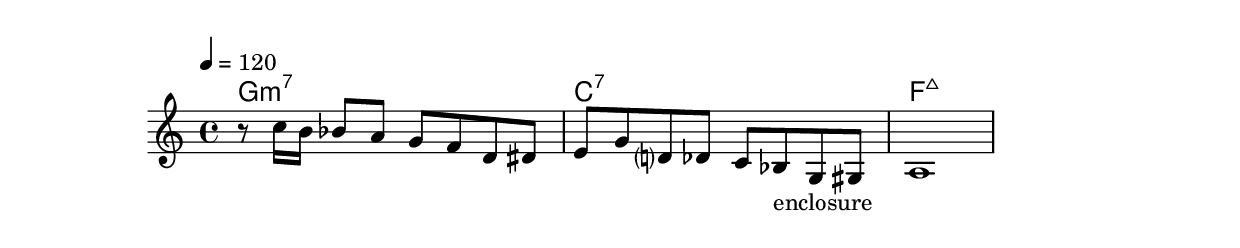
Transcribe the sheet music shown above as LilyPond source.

\version "2.20.0"

  
melody = \relative c'' { % sets reference starting pitch where ' denotes 8va
     \key c \major
     \time 4/4
     \tempo 4 = 120
     r8 c16 b bes8 a g f d dis
     e g d? des c bes_"enclosure" g gis
     a1
   }

lead = \chordmode {
 { g1:m7 c:7 f:maj7
   }
}

\score {
 <<
  \new ChordNames \lead
  \new Staff \melody
 >>
 \layout { } % enable to also typeset if midi=true
 \midi { } % enable for midi - saves to AppData/Local/Temp/frescobaldi-xx
}
